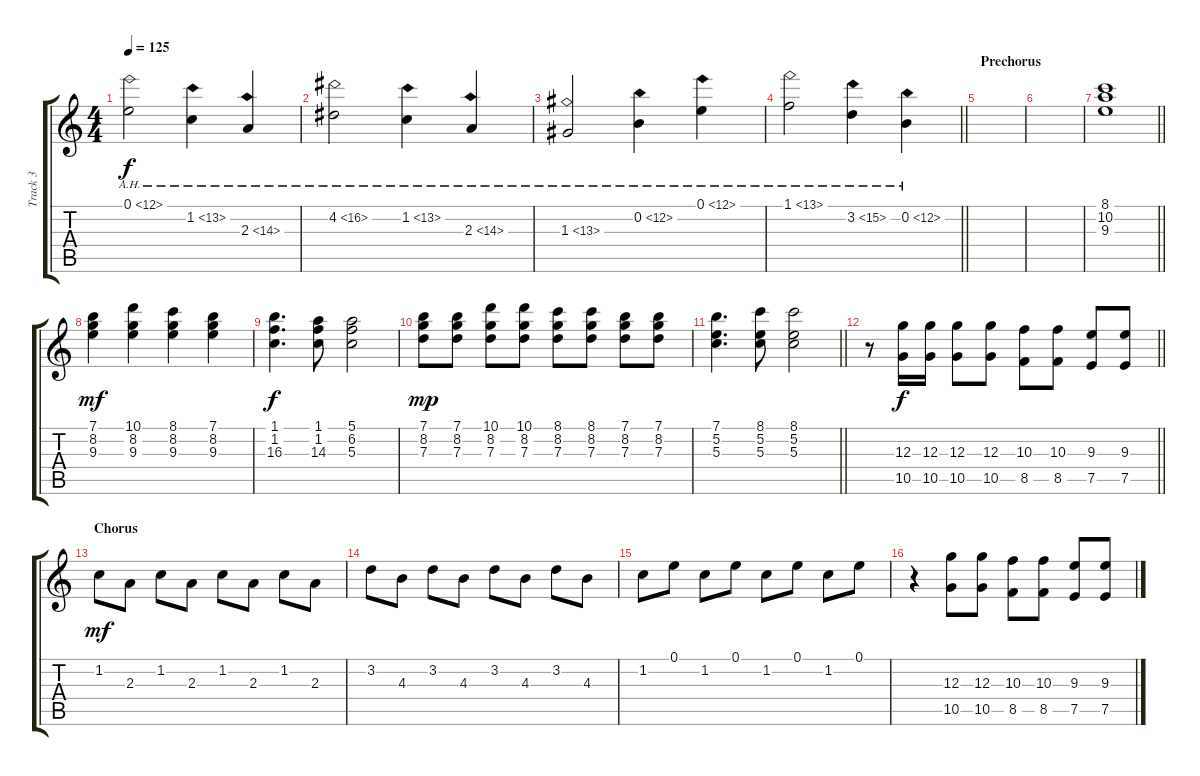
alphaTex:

\track ("Track 3" "Track 3") {instrument acousticguitarnylon}
\staff {score tabs}
\tuning (E4 B3 G3 D3 A2 D2) {hide}
\ts (4 4)
\tempo 125
\clef g2
\ks c
0.1{ah 12}.2{dy f} 1.2{ah 12}.4 2.3{ah 12}.4 |
4.2{ah 12}.2 1.2{ah 12}.4 2.3{ah 12}.4 |
1.3{ah 12}.2 0.2{ah 12}.4 0.1{ah 12}.4 |
\barLineRight lightlight
1.1{ah 12}.2 3.2{ah 12}.4 0.2{ah 12}.4 |
\section ("" "Prechorus")
|
|
\barLineRight lightlight
(8.1 10.2 9.3).1 |
(7.1 8.2 9.3).4{dy mf} (10.1 8.2 9.3).4 (8.1 8.2 9.3).4 (7.1 8.2 9.3).4 |
(1.1 1.2 16.3).4{d dy f} (1.1 1.2 14.3).8 (5.1 6.2 5.3).2 |
(7.1 8.2 7.3).8{dy mp} (7.1 8.2 7.3).8 (10.1 8.2 7.3).8 (10.1 8.2 7.3).8 (8.1 8.2 7.3).8 (8.1 8.2 7.3).8 (7.1 8.2 7.3).8 (7.1 8.2 7.3).8 |
\barLineRight lightlight
(7.1 5.2 5.3).4{d} (8.1 5.2 5.3).8 (8.1 5.2 5.3).2 |
\barLineRight lightlight
r.8 (12.3 10.5).16{dy f} (12.3 10.5).16 (12.3 10.5).8 (12.3 10.5).8 (10.3 8.5).8 (10.3 8.5).8 (9.3 7.5).8 (9.3 7.5).8 |
\section ("" "Chorus")
1.2.8{dy mf} 2.3.8 1.2.8 2.3.8 1.2.8 2.3.8 1.2.8 2.3.8 |
3.2.8 4.3.8 3.2.8 4.3.8 3.2.8 4.3.8 3.2.8 4.3.8 |
1.2.8 0.1.8 1.2.8 0.1.8 1.2.8 0.1.8 1.2.8 0.1.8 |
r.4 (12.3 10.5).8 (12.3 10.5).8 (10.3 8.5).8 (10.3 8.5).8 (9.3 7.5).8 (9.3 7.5).8
